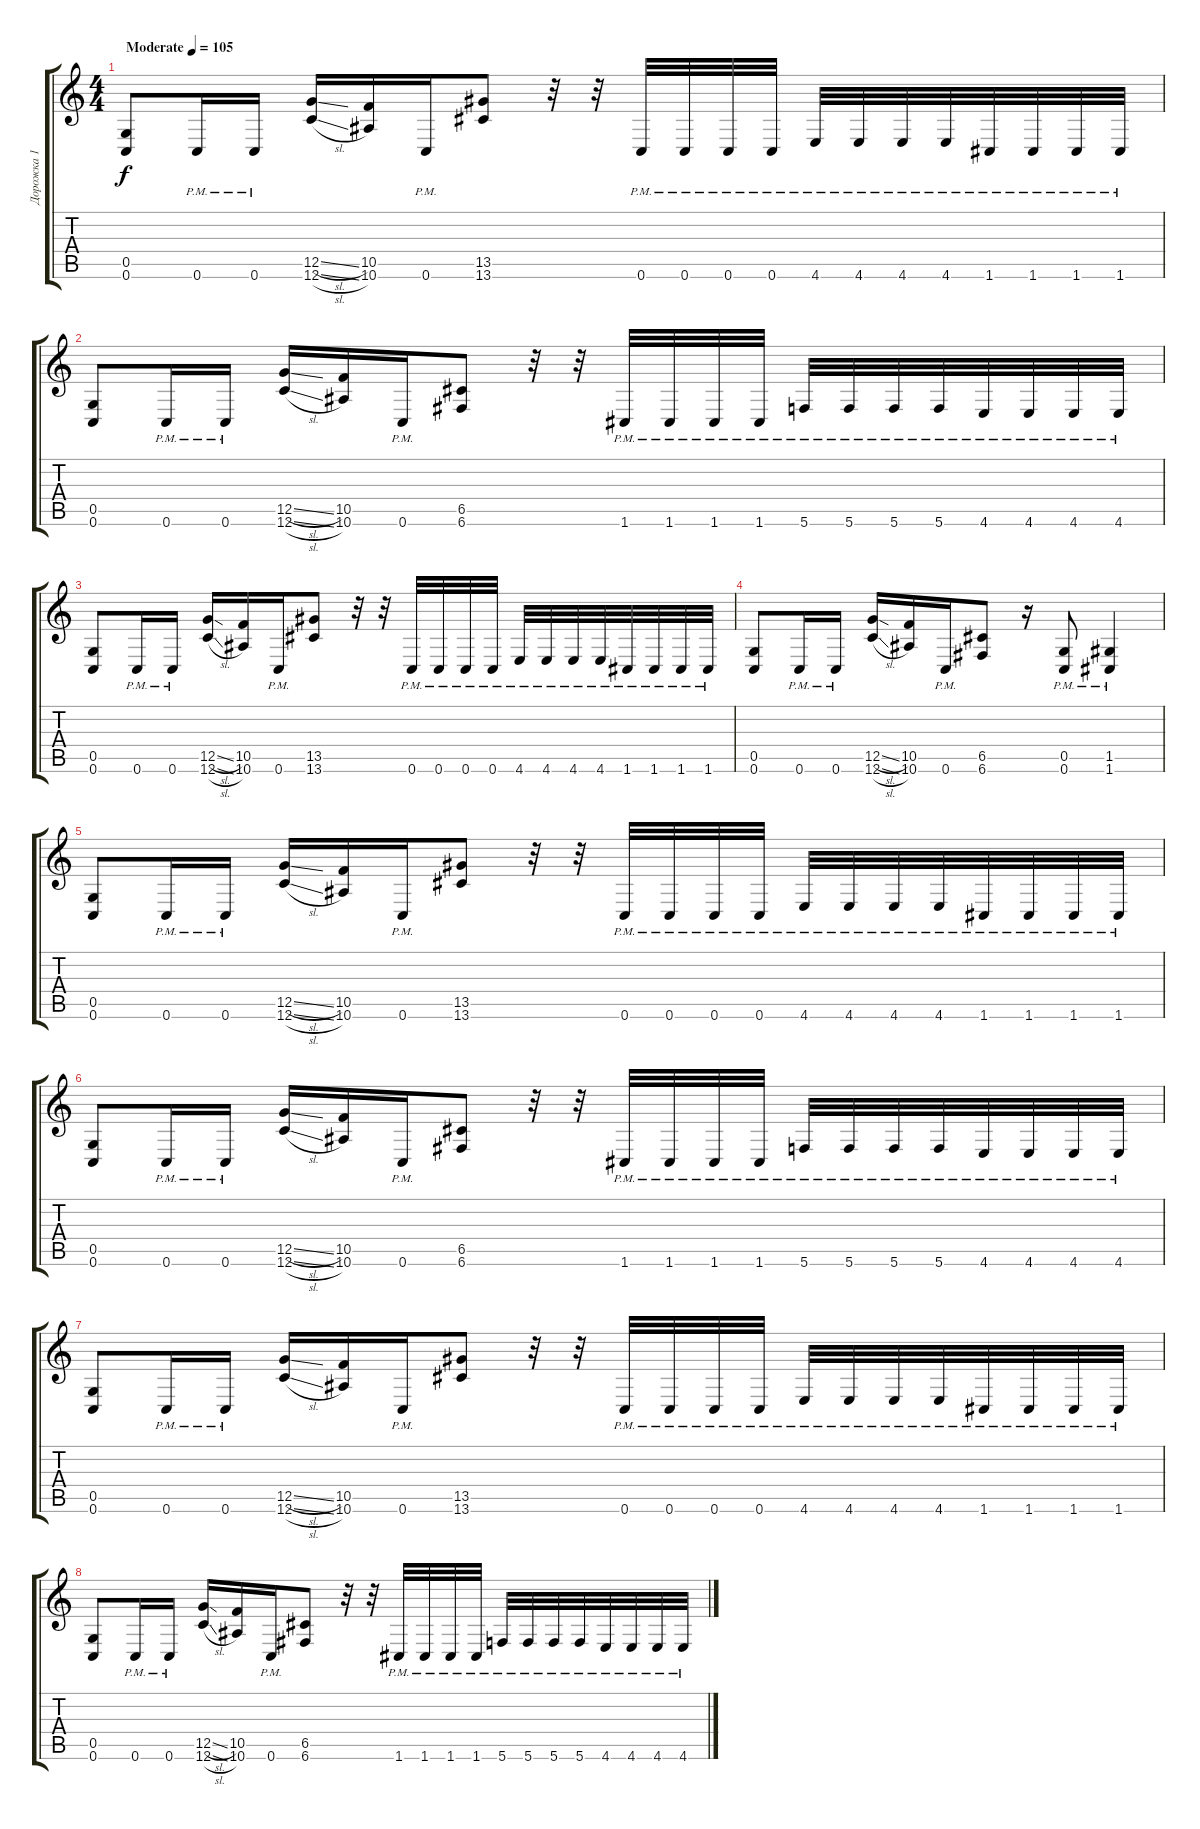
\track ("Дорожка 1" "Дорожка 1") {instrument overdrivenguitar}
\staff {score tabs}
\tuning (D4 A3 F3 C3 G2 C2) {hide}
\ts (4 4)
\tempo (105 "Moderate")
\clef g2
\ks c
(0.5 0.6).8{dy f instrument overdrivenguitar} 0.6{pm}.16 0.6{pm}.16 (12.5{sl} 12.6{sl}).16 (10.5 10.6).16 0.6{pm}.16 (13.5 13.6).8 r.32 r.32 0.6{pm}.32 0.6{pm}.32 0.6{pm}.32 0.6{pm}.32 4.6{pm}.32 4.6{pm}.32 4.6{pm}.32 4.6{pm}.32 1.6{pm}.32 1.6{pm}.32 1.6{pm}.32 1.6{pm}.32 |
(0.5 0.6).8 0.6{pm}.16 0.6{pm}.16 (12.5{sl} 12.6{sl}).16 (10.5 10.6).16 0.6{pm}.16 (6.5 6.6).8 r.32 r.32 1.6{pm}.32 1.6{pm}.32 1.6{pm}.32 1.6{pm}.32 5.6{pm}.32 5.6{pm}.32 5.6{pm}.32 5.6{pm}.32 4.6{pm}.32 4.6{pm}.32 4.6{pm}.32 4.6{pm}.32 |
(0.5 0.6).8 0.6{pm}.16 0.6{pm}.16 (12.5{sl} 12.6{sl}).16 (10.5 10.6).16 0.6{pm}.16 (13.5 13.6).8 r.32 r.32 0.6{pm}.32 0.6{pm}.32 0.6{pm}.32 0.6{pm}.32 4.6{pm}.32 4.6{pm}.32 4.6{pm}.32 4.6{pm}.32 1.6{pm}.32 1.6{pm}.32 1.6{pm}.32 1.6{pm}.32 |
(0.5 0.6).8 0.6{pm}.16 0.6{pm}.16 (12.5{sl} 12.6{sl}).16 (10.5 10.6).16 0.6{pm}.16 (6.5 6.6).8 r.16 (0.5{pm} 0.6{pm}).8 (1.5{pm} 1.6{pm}).4 |
(0.5 0.6).8 0.6{pm}.16 0.6{pm}.16 (12.5{sl} 12.6{sl}).16 (10.5 10.6).16 0.6{pm}.16 (13.5 13.6).8 r.32 r.32 0.6{pm}.32 0.6{pm}.32 0.6{pm}.32 0.6{pm}.32 4.6{pm}.32 4.6{pm}.32 4.6{pm}.32 4.6{pm}.32 1.6{pm}.32 1.6{pm}.32 1.6{pm}.32 1.6{pm}.32 |
(0.5 0.6).8 0.6{pm}.16 0.6{pm}.16 (12.5{sl} 12.6{sl}).16 (10.5 10.6).16 0.6{pm}.16 (6.5 6.6).8 r.32 r.32 1.6{pm}.32 1.6{pm}.32 1.6{pm}.32 1.6{pm}.32 5.6{pm}.32 5.6{pm}.32 5.6{pm}.32 5.6{pm}.32 4.6{pm}.32 4.6{pm}.32 4.6{pm}.32 4.6{pm}.32 |
(0.5 0.6).8 0.6{pm}.16 0.6{pm}.16 (12.5{sl} 12.6{sl}).16 (10.5 10.6).16 0.6{pm}.16 (13.5 13.6).8 r.32 r.32 0.6{pm}.32 0.6{pm}.32 0.6{pm}.32 0.6{pm}.32 4.6{pm}.32 4.6{pm}.32 4.6{pm}.32 4.6{pm}.32 1.6{pm}.32 1.6{pm}.32 1.6{pm}.32 1.6{pm}.32 |
(0.5 0.6).8 0.6{pm}.16 0.6{pm}.16 (12.5{sl} 12.6{sl}).16 (10.5 10.6).16 0.6{pm}.16 (6.5 6.6).8 r.32 r.32 1.6{pm}.32 1.6{pm}.32 1.6{pm}.32 1.6{pm}.32 5.6{pm}.32 5.6{pm}.32 5.6{pm}.32 5.6{pm}.32 4.6{pm}.32 4.6{pm}.32 4.6{pm}.32 4.6{pm}.32
